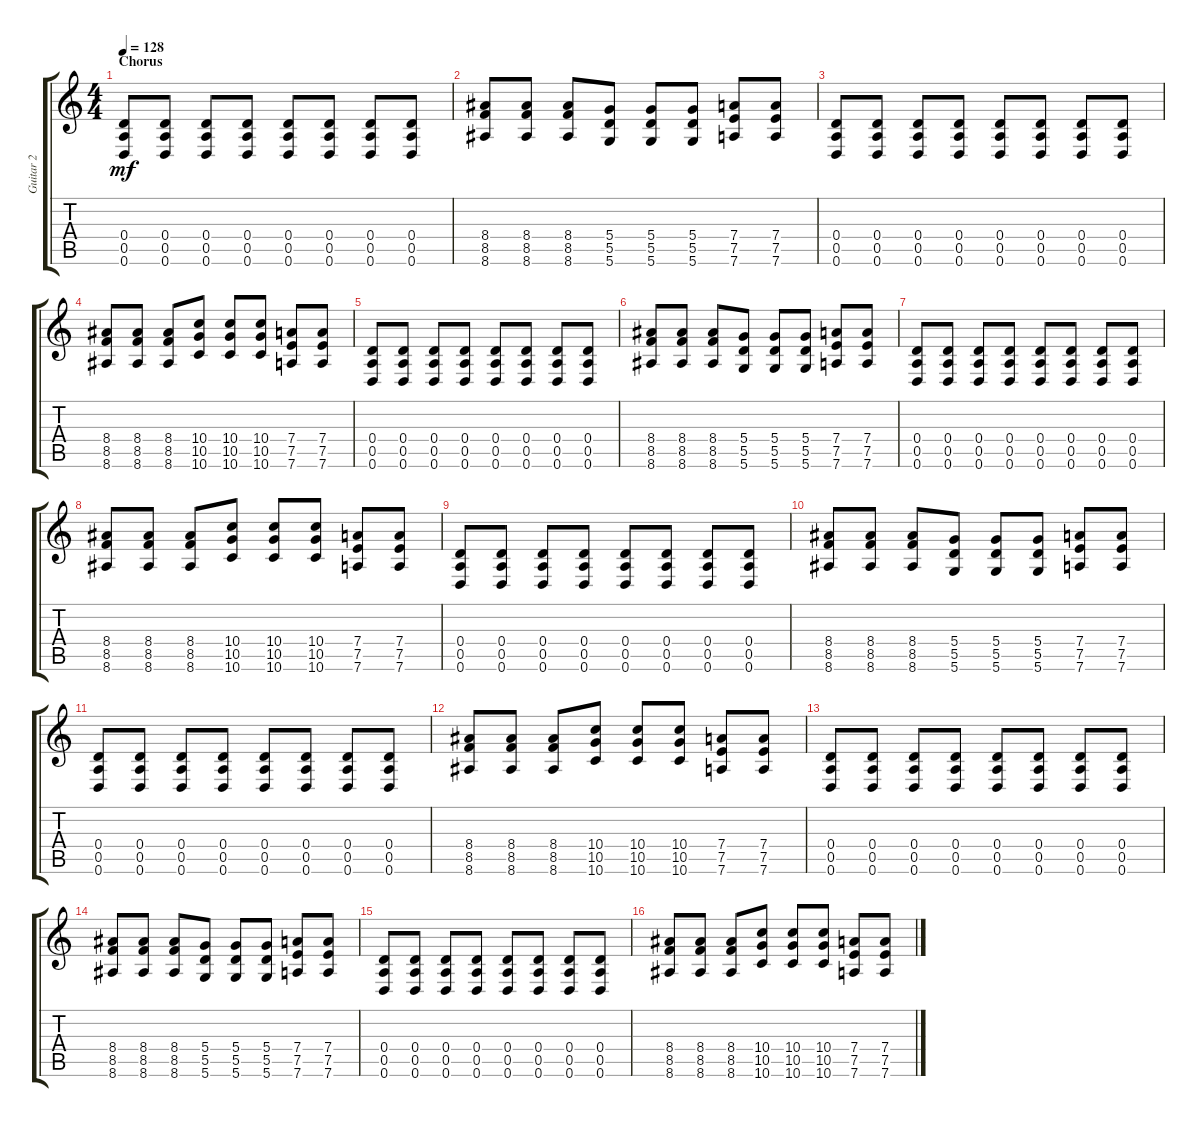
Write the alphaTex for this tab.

\track ("Guitar 2" "Guitar 2") {instrument distortionguitar}
\staff {score tabs}
\tuning (E4 B3 G3 D3 A2 D2) {hide}
\ts (4 4)
\section ("" "Chorus")
\tempo 128
\clef g2
\ks c
(0.4 0.5 0.6).8{dy mf} (0.4 0.5 0.6).8 (0.4 0.5 0.6).8 (0.4 0.5 0.6).8 (0.4 0.5 0.6).8 (0.4 0.5 0.6).8 (0.4 0.5 0.6).8 (0.4 0.5 0.6).8 |
(8.4 8.5 8.6).8 (8.4 8.5 8.6).8 (8.4 8.5 8.6).8 (5.4 5.5 5.6).8 (5.4 5.5 5.6).8 (5.4 5.5 5.6).8 (7.4 7.5 7.6).8 (7.4 7.5 7.6).8 |
(0.4 0.5 0.6).8 (0.4 0.5 0.6).8 (0.4 0.5 0.6).8 (0.4 0.5 0.6).8 (0.4 0.5 0.6).8 (0.4 0.5 0.6).8 (0.4 0.5 0.6).8 (0.4 0.5 0.6).8 |
(8.4 8.5 8.6).8 (8.4 8.5 8.6).8 (8.4 8.5 8.6).8 (10.4 10.5 10.6).8 (10.4 10.5 10.6).8 (10.4 10.5 10.6).8 (7.4 7.5 7.6).8 (7.4 7.5 7.6).8 |
(0.4 0.5 0.6).8 (0.4 0.5 0.6).8 (0.4 0.5 0.6).8 (0.4 0.5 0.6).8 (0.4 0.5 0.6).8 (0.4 0.5 0.6).8 (0.4 0.5 0.6).8 (0.4 0.5 0.6).8 |
(8.4 8.5 8.6).8 (8.4 8.5 8.6).8 (8.4 8.5 8.6).8 (5.4 5.5 5.6).8 (5.4 5.5 5.6).8 (5.4 5.5 5.6).8 (7.4 7.5 7.6).8 (7.4 7.5 7.6).8 |
(0.4 0.5 0.6).8 (0.4 0.5 0.6).8 (0.4 0.5 0.6).8 (0.4 0.5 0.6).8 (0.4 0.5 0.6).8 (0.4 0.5 0.6).8 (0.4 0.5 0.6).8 (0.4 0.5 0.6).8 |
(8.4 8.5 8.6).8 (8.4 8.5 8.6).8 (8.4 8.5 8.6).8 (10.4 10.5 10.6).8 (10.4 10.5 10.6).8 (10.4 10.5 10.6).8 (7.4 7.5 7.6).8 (7.4 7.5 7.6).8 |
(0.4 0.5 0.6).8 (0.4 0.5 0.6).8 (0.4 0.5 0.6).8 (0.4 0.5 0.6).8 (0.4 0.5 0.6).8 (0.4 0.5 0.6).8 (0.4 0.5 0.6).8 (0.4 0.5 0.6).8 |
(8.4 8.5 8.6).8 (8.4 8.5 8.6).8 (8.4 8.5 8.6).8 (5.4 5.5 5.6).8 (5.4 5.5 5.6).8 (5.4 5.5 5.6).8 (7.4 7.5 7.6).8 (7.4 7.5 7.6).8 |
(0.4 0.5 0.6).8 (0.4 0.5 0.6).8 (0.4 0.5 0.6).8 (0.4 0.5 0.6).8 (0.4 0.5 0.6).8 (0.4 0.5 0.6).8 (0.4 0.5 0.6).8 (0.4 0.5 0.6).8 |
(8.4 8.5 8.6).8 (8.4 8.5 8.6).8 (8.4 8.5 8.6).8 (10.4 10.5 10.6).8 (10.4 10.5 10.6).8 (10.4 10.5 10.6).8 (7.4 7.5 7.6).8 (7.4 7.5 7.6).8 |
(0.4 0.5 0.6).8 (0.4 0.5 0.6).8 (0.4 0.5 0.6).8 (0.4 0.5 0.6).8 (0.4 0.5 0.6).8 (0.4 0.5 0.6).8 (0.4 0.5 0.6).8 (0.4 0.5 0.6).8 |
(8.4 8.5 8.6).8 (8.4 8.5 8.6).8 (8.4 8.5 8.6).8 (5.4 5.5 5.6).8 (5.4 5.5 5.6).8 (5.4 5.5 5.6).8 (7.4 7.5 7.6).8 (7.4 7.5 7.6).8 |
(0.4 0.5 0.6).8 (0.4 0.5 0.6).8 (0.4 0.5 0.6).8 (0.4 0.5 0.6).8 (0.4 0.5 0.6).8 (0.4 0.5 0.6).8 (0.4 0.5 0.6).8 (0.4 0.5 0.6).8 |
(8.4 8.5 8.6).8 (8.4 8.5 8.6).8 (8.4 8.5 8.6).8 (10.4 10.5 10.6).8 (10.4 10.5 10.6).8 (10.4 10.5 10.6).8 (7.4 7.5 7.6).8 (7.4 7.5 7.6).8
